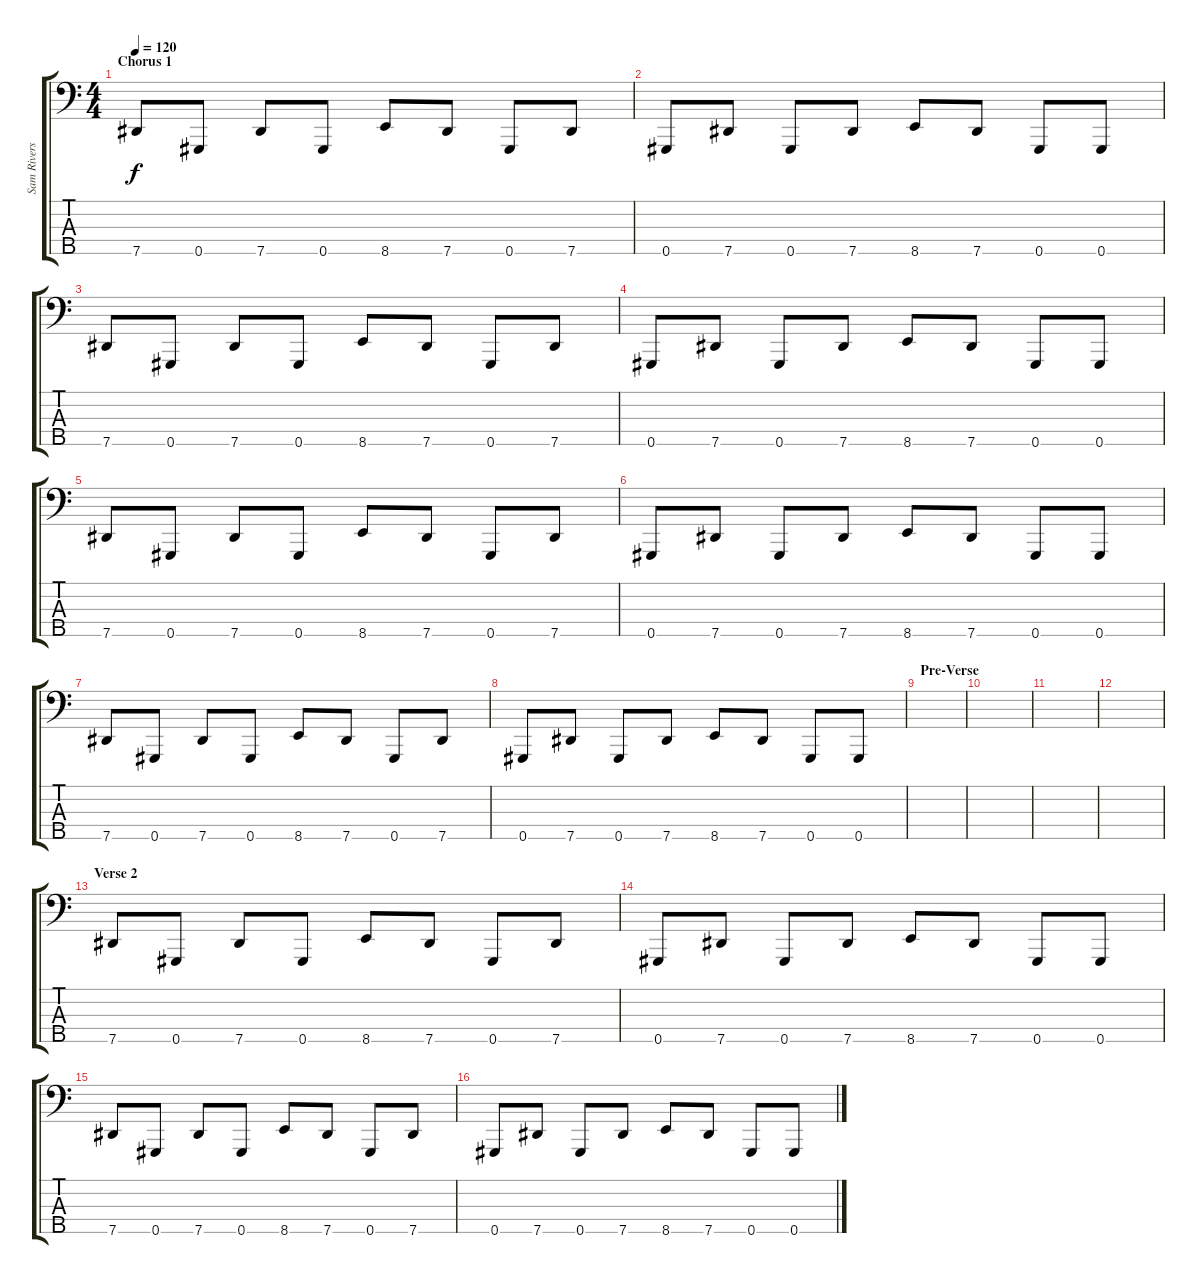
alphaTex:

\track ("Sam Rivers (Bass)" "Sam Rivers") {instrument electricbassfinger}
\staff {score tabs}
\tuning (E2 B1 Gb1 Db1 Ab0) {hide}
\ts (4 4)
\section ("" "Chorus 1")
\tempo 120
\clef f4
\ks c
7.5.8{dy f} 0.5.8 7.5.8 0.5.8 8.5.8 7.5.8 0.5.8 7.5.8 |
0.5.8 7.5.8 0.5.8 7.5.8 8.5.8 7.5.8 0.5.8 0.5.8 |
7.5.8 0.5.8 7.5.8 0.5.8 8.5.8 7.5.8 0.5.8 7.5.8 |
0.5.8 7.5.8 0.5.8 7.5.8 8.5.8 7.5.8 0.5.8 0.5.8 |
7.5.8 0.5.8 7.5.8 0.5.8 8.5.8 7.5.8 0.5.8 7.5.8 |
0.5.8 7.5.8 0.5.8 7.5.8 8.5.8 7.5.8 0.5.8 0.5.8 |
7.5.8 0.5.8 7.5.8 0.5.8 8.5.8 7.5.8 0.5.8 7.5.8 |
0.5.8 7.5.8 0.5.8 7.5.8 8.5.8 7.5.8 0.5.8 0.5.8 |
\section ("" "Pre-Verse")
|
|
|
|
\section ("" "Verse 2")
7.5.8 0.5.8 7.5.8 0.5.8 8.5.8 7.5.8 0.5.8 7.5.8 |
0.5.8 7.5.8 0.5.8 7.5.8 8.5.8 7.5.8 0.5.8 0.5.8 |
7.5.8 0.5.8 7.5.8 0.5.8 8.5.8 7.5.8 0.5.8 7.5.8 |
0.5.8 7.5.8 0.5.8 7.5.8 8.5.8 7.5.8 0.5.8 0.5.8
